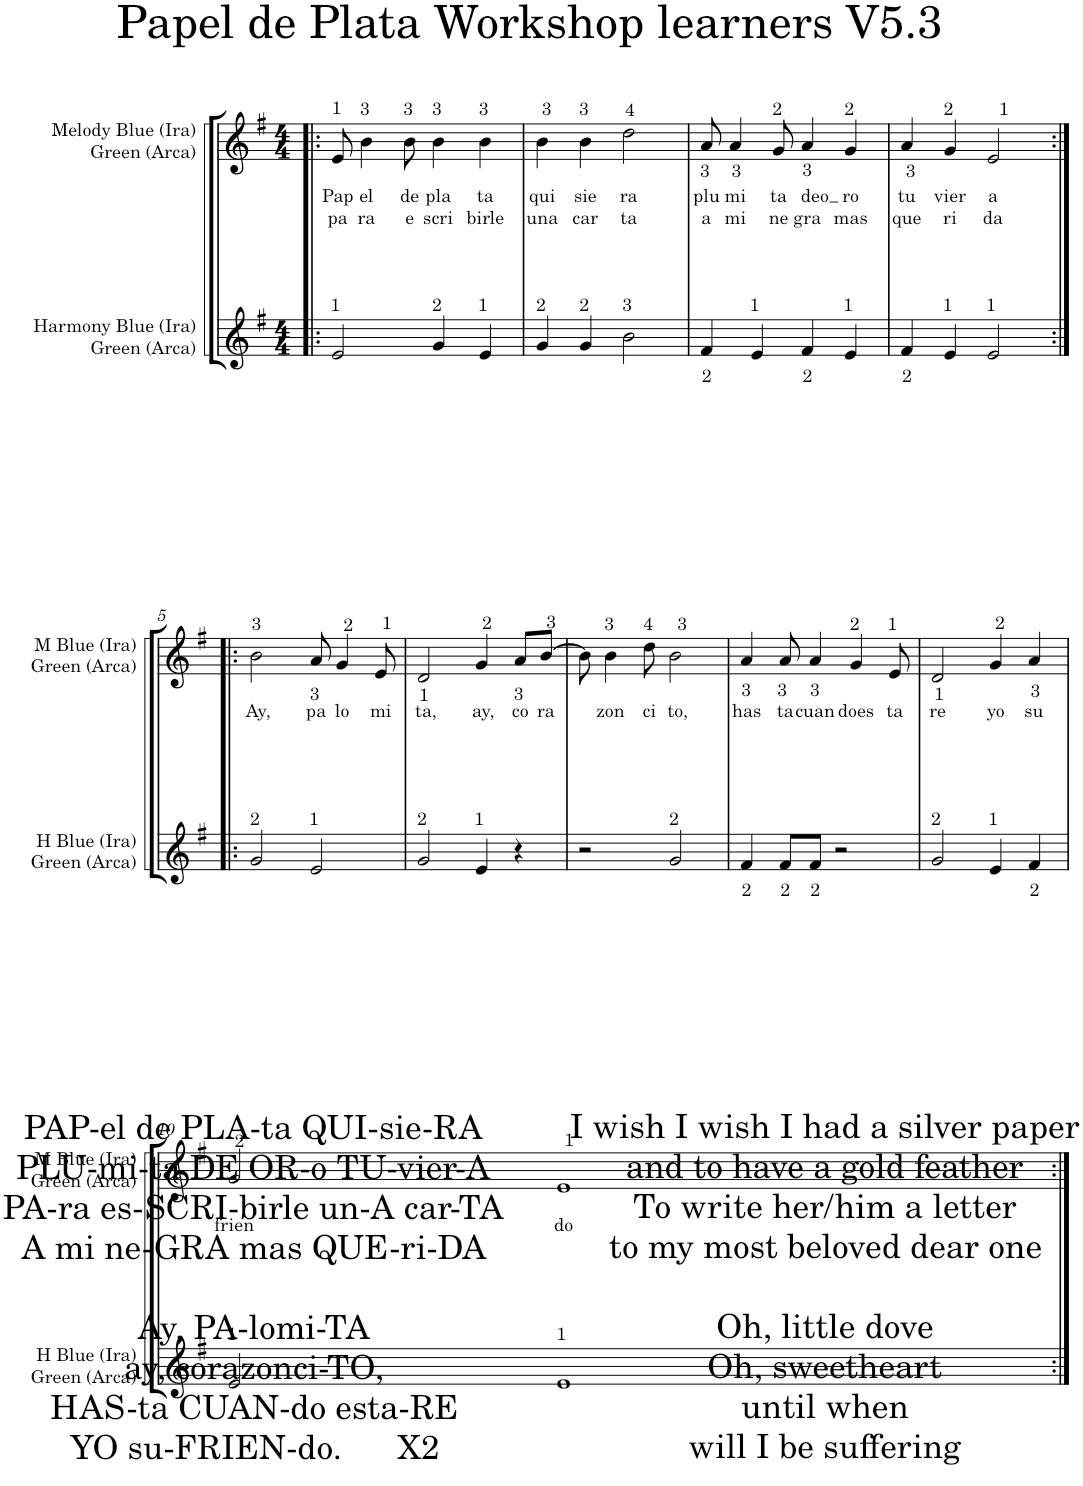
**kern	**text	**kern	**text	**text
*part2	*part2	*part1	*part1	*part1
*staff2	*staff2	*staff1	*staff1	*staff1
*I"Harmony Blue (Ira)                  Green (Arca)	*	*I"Melody Blue (Ira)               Green (Arca)	*	*
*I'H Blue (Ira)     Green (Arca)	*	*I'M Blue (Ira)      Green (Arca)	*	*
*clefG2	*	*clefG2	*	*
*k[f#]	*	*k[f#]	*	*
*M4/4	*	*M4/4	*	*
=1!|:	=1!|:	=1!|:	=1!|:	=1!|:
!	!	!LO:TX:a:t=1	!	!
!LO:TX:a:t=1	!	!	!	!
!	!	!	!LO:LY:b	!LO:LY:b
2e/	.	8e/	Pap	pa
!	!	!LO:TX:a:t=3	!	!
!	!	!	!LO:LY:b	!LO:LY:b
.	.	4b\	el	ra
!	!	!LO:TX:a:t=3	!	!
!	!	!	!LO:LY:b	!LO:LY:b
.	.	8b\	de	e
!	!	!LO:TX:a:t=3	!	!
!LO:TX:a:t=2	!	!	!	!
!	!	!	!LO:LY:b	!LO:LY:b
4g/	.	4b\	pla	scri
!	!	!LO:TX:a:t=3	!	!
!LO:TX:a:t=1	!	!	!	!
!	!	!	!LO:LY:b	!LO:LY:b
4e/	.	4b\	ta	birle
=2	=2	=2	=2	=2
!	!	!LO:TX:a:t=3	!	!
!LO:TX:a:t=2	!	!	!	!
!	!	!	!LO:LY:b	!LO:LY:b
4g/	.	4b\	qui	una
!	!	!LO:TX:a:t=3	!	!
!LO:TX:a:t=2	!	!	!	!
!	!	!	!LO:LY:b	!LO:LY:b
4g/	.	4b\	sie	car
!	!	!LO:TX:a:t=4	!	!
!LO:TX:a:t=3	!	!	!	!
!	!	!	!LO:LY:b	!LO:LY:b
2b\	.	2dd\	ra	ta
=3	=3	=3	=3	=3
!	!	!LO:TX:b:t=3	!	!
!	!LO:LY:b	!	!LO:LY:b	!LO:LY:b
4f#/	2	8a/	plu	a
!	!	!LO:TX:b:t=3	!	!
!	!	!	!LO:LY:b	!LO:LY:b
.	.	4a/	mi	mi
!LO:TX:a:t=1	!	!	!	!
4e/	.	.	.	.
!	!	!LO:TX:a:t=2	!	!
!	!	!	!LO:LY:b	!LO:LY:b
.	.	8g/	ta	ne
!	!	!LO:TX:b:t=3	!	!
!	!LO:LY:b	!	!LO:LY:b	!LO:LY:b
4f#/	2	4a/	deo	gra
!	!	!LO:TX:a:t=2	!	!
!LO:TX:a:t=1	!	!	!	!
!	!	!	!LO:LY:b	!LO:LY:b
4e/	.	4g/	ro	mas
=4	=4	=4	=4	=4
!	!	!LO:TX:b:t=3	!	!
!	!LO:LY:b	!	!LO:LY:b	!LO:LY:b
4f#/	2	4a/	tu	que
!	!	!LO:TX:a:t=2	!	!
!LO:TX:a:t=1	!	!	!	!
!	!	!	!LO:LY:b	!LO:LY:b
4e/	.	4g/	vier	ri
!	!	!LO:TX:a:t=1	!	!
!LO:TX:a:t=1	!	!	!	!
!	!	!	!LO:LY:b	!LO:LY:b
2e/	.	2e/	a	da
!!LO:LB:g=z
=5:|!|:	=5:|!|:	=5:|!|:	=5:|!|:	=5:|!|:
!	!	!LO:TX:a:t=3	!	!
!LO:TX:a:t=2	!	!	!	!
!	!	!	!LO:LY:b	!
2g/	.	2b\	Ay,	.
!	!	!LO:TX:b:t=3	!	!
!LO:TX:a:t=1	!	!	!	!
!	!	!	!LO:LY:b	!
2e/	.	8a/	pa	.
!	!	!LO:TX:a:t=2	!	!
!	!	!	!LO:LY:b	!
.	.	4g/	lo	.
!	!	!LO:TX:a:t=1	!	!
!	!	!	!LO:LY:b	!
.	.	8e/	mi	.
=6	=6	=6	=6	=6
!	!	!LO:TX:b:t=1	!	!
!LO:TX:a:t=2	!	!	!	!
!	!	!	!LO:LY:b	!
2g/	.	2d/	ta,	.
!	!	!LO:TX:a:t=2	!	!
!LO:TX:a:t=1	!	!	!	!
!	!	!	!LO:LY:b	!
4e/	.	4g/	ay,	.
!	!	!LO:TX:b:t=3	!	!
!	!	!	!LO:LY:b	!
4r	.	8a/L	co	.
!	!	!LO:TX:a:t=3	!	!
!	!	!	!LO:LY:b	!
.	.	[8b/J	ra	.
=7	=7	=7	=7	=7
2r	.	8b\]	.	.
!	!	!LO:TX:a:t=3	!	!
!	!	!	!LO:LY:b	!
.	.	4b\	zon	.
!	!	!LO:TX:a:t=4	!	!
!	!	!	!LO:LY:b	!
.	.	8dd\	ci	.
!	!	!LO:TX:a:t=3	!	!
!LO:TX:a:t=2	!	!	!	!
!	!	!	!LO:LY:b	!
2g/	.	2b\	to,	.
=8	=8	=8	=8	=8
!	!	!LO:TX:b:t=3	!	!
!	!LO:LY:b	!	!LO:LY:b	!
4f#/	2	4a/	has	.
!	!	!LO:TX:b:t=3	!	!
!	!LO:LY:b	!	!LO:LY:b	!
8f#/L	2	8a/	ta	.
!	!	!LO:TX:b:t=3	!	!
!	!LO:LY:b	!	!LO:LY:b	!
8f#/J	2	4a/	cuan	.
2r	.	.	.	.
!	!	!LO:TX:a:t=2	!	!
!	!	!	!LO:LY:b	!
.	.	4g/	does	.
!	!	!LO:TX:a:t=1	!	!
!	!	!	!LO:LY:b	!
.	.	8e/	ta	.
=9	=9	=9	=9	=9
!	!	!LO:TX:b:t=1	!	!
!LO:TX:a:t=2	!	!	!	!
!	!	!	!LO:LY:b	!
2g/	.	2d/	re	.
!	!	!LO:TX:a:t=2	!	!
!LO:TX:a:t=1	!	!	!	!
!	!	!	!LO:LY:b	!
4e/	.	4g/	yo	.
!	!	!LO:TX:b:t=3	!	!
!	!LO:LY:b	!	!LO:LY:b	!
4f#/	2	4a/	su	.
!!LO:LB:g=z
=10	=10	=10	=10	=10
!	!	!LO:TX:a:t=2	!	!
!LO:TX:a:t=1	!	!	!	!
!	!	!	!LO:LY:b	!
2e/	.	2g/	frien	.
!	!	!LO:TX:a:t=1	!	!
!LO:TX:a:t=1	!	!	!	!
!	!	!	!LO:LY:b	!
[2e	.	[2e	do	.
=11:|!	=11:|!	=11:|!	=11:|!	=11:|!
2e]	.	2e]	.	.
=	=	=	=	=
*-	*-	*-	*-	*-
